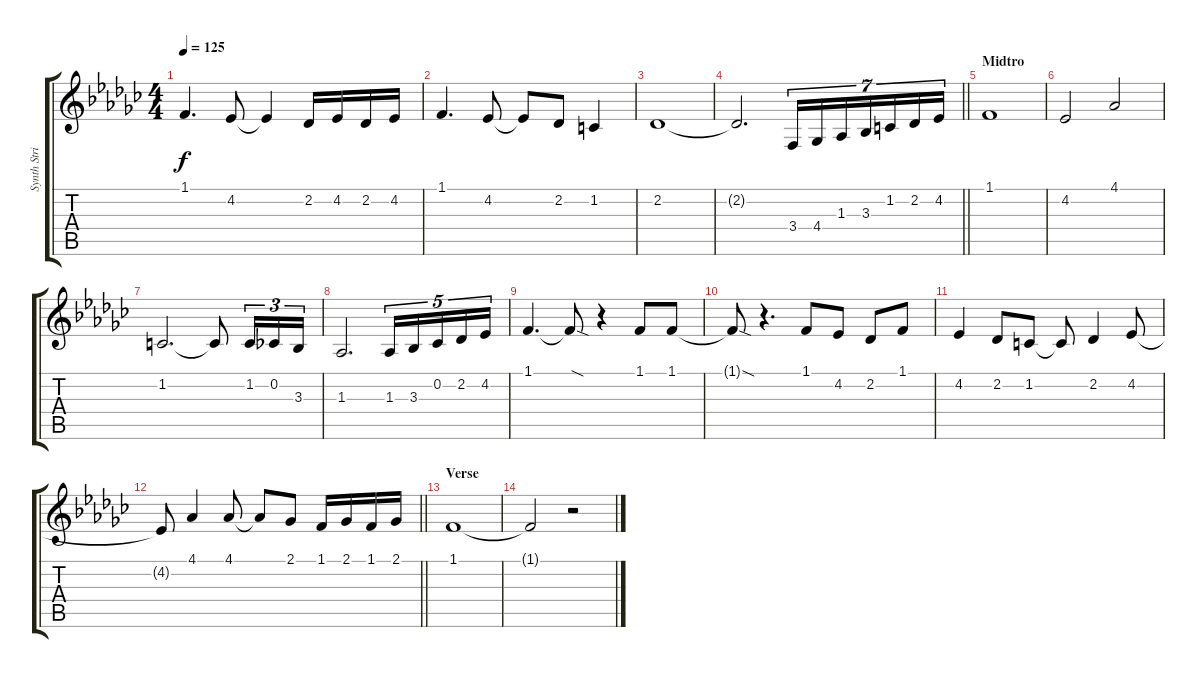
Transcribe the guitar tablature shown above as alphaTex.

\track ("Synth Strings" "Synth Stri") {instrument stringensemble1}
\staff {score tabs}
\tuning (E4 B3 G3 D3 A2 E2) {hide}
\ts (4 4)
\tempo 125
\clef g2
\ks gb
1.1.4{d dy f} 4.2.8 4.2{t}.4 2.2.16 4.2.16 2.2.16 4.2.16 |
1.1.4{d} 4.2.8 4.2{t}.8 2.2.8 1.2.4 |
2.2.1 |
\barLineRight lightlight
2.2{t}.2{d} 3.4.16{tu (7 4)} 4.4.16{tu (7 4)} 1.3.16{tu (7 4)} 3.3.16{tu (7 4)} 1.2.16{tu (7 4)} 2.2.16{tu (7 4)} 4.2.16{tu (7 4)} |
\section ("" "Midtro")
1.1.1 |
4.2.2 4.1.2 |
1.2.2{d} 1.2{t}.8 1.2.16{tu (3 2)} 0.2.16{tu (3 2)} 3.3.16{tu (3 2)} |
1.3.2{d} 1.3.16{tu (5 4)} 3.3.16{tu (5 4)} 0.2.16{tu (5 4)} 2.2.16{tu (5 4)} 4.2.16{tu (5 4)} |
1.1.4{d} 1.1{sod t}.8 r.4 1.1.8 1.1.8 |
1.1{sod t}.8 r.4{d} 1.1.8 4.2.8 2.2.8 1.1.8 |
4.2.4 2.2.8 1.2.8 1.2{t}.8 2.2.4 4.2.8 |
\barLineRight lightlight
4.2{t}.8 4.1.4 4.1.8 4.1{t}.8 2.1.8 1.1.16 2.1.16 1.1.16 2.1.16 |
\section ("" "Verse")
1.1.1 |
1.1{t}.2 r.2
